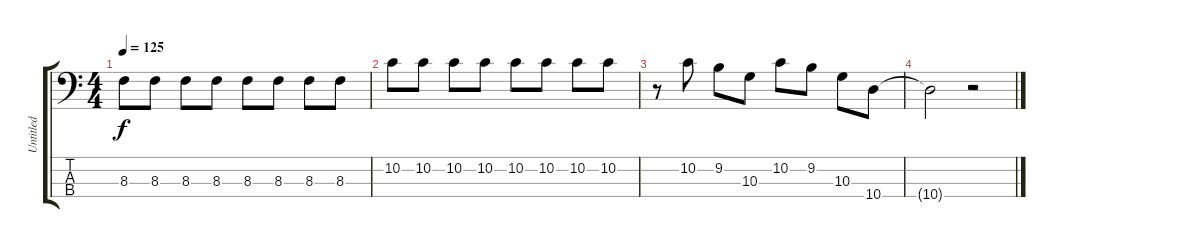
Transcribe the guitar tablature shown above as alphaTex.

\track ("Untitled" "Untitled") {instrument electricbassfinger}
\staff {score tabs}
\tuning (G2 D2 A1 E1) {hide}
\ts (4 4)
\tempo 125
\clef f4
\ks c
8.3{t}.8{dy f} 8.3.8 8.3.8 8.3.8 8.3.8 8.3.8 8.3.8 8.3.8 |
10.2.8 10.2.8 10.2.8 10.2.8 10.2.8 10.2.8 10.2.8 10.2.8 |
r.8 10.2.8 9.2.8 10.3.8 10.2.8 9.2.8 10.3.8 10.4.8 |
10.4{t}.2 r.2
